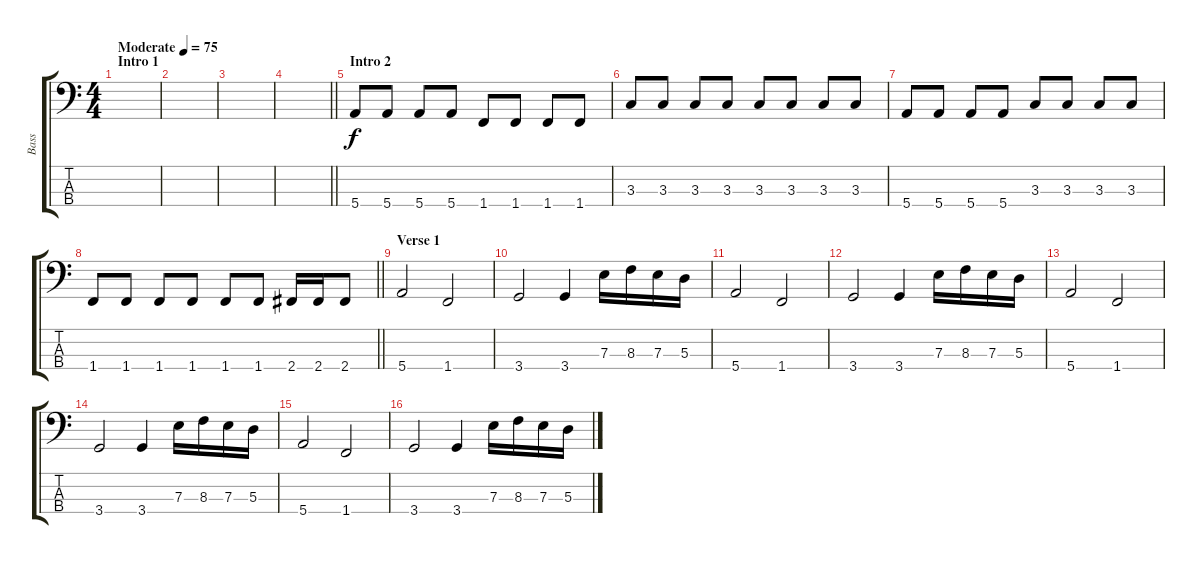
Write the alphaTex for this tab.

\track ("Bass" "Bass") {instrument electricbassfinger}
\staff {score tabs}
\tuning (G2 D2 A1 E1) {hide}
\ts (4 4)
\section ("" "Intro 1")
\tempo (75 "Moderate")
\clef f4
\ks c
|
|
|
\barLineRight lightlight
|
\section ("" "Intro 2")
5.4.8 5.4.8 5.4.8 5.4.8 1.4.8 1.4.8 1.4.8 1.4.8 |
3.3.8 3.3.8 3.3.8 3.3.8 3.3.8 3.3.8 3.3.8 3.3.8 |
5.4.8 5.4.8 5.4.8 5.4.8 3.3.8 3.3.8 3.3.8 3.3.8 |
\barLineRight lightlight
1.4.8 1.4.8 1.4.8 1.4.8 1.4.8 1.4.8 2.4.16 2.4.16 2.4.8 |
\section ("" "Verse 1")
5.4.2 1.4.2 |
3.4.2 3.4.4 7.3.16 8.3.16 7.3.16 5.3.16 |
5.4.2 1.4.2 |
3.4.2 3.4.4 7.3.16 8.3.16 7.3.16 5.3.16 |
5.4.2 1.4.2 |
3.4.2 3.4.4 7.3.16 8.3.16 7.3.16 5.3.16 |
5.4.2 1.4.2 |
3.4.2 3.4.4 7.3.16 8.3.16 7.3.16 5.3.16
